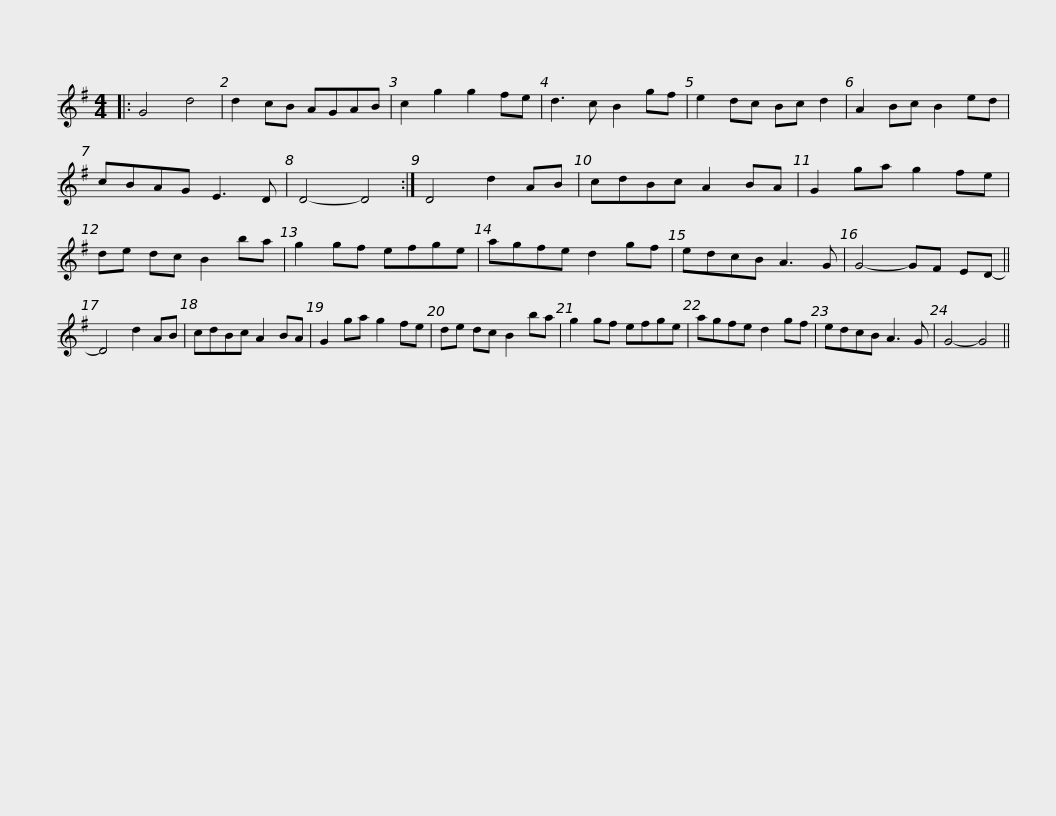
X:1
L:1/8
M:4/4
I:linebreak $
K:G
V:1 treble
V:1
|: G4 d4 | d2 cB AGAB | c2 g2 g2 fe | d3 c B2 gf | e2 dc Bc d2 | %5
 A2 Bc B2 ed | cBAG E3 D | D4- D4 :|$ D4 d2 AB | cdBc A2 BA | %10
 G2 ga g2 fe | de dc B2 ba | g2 gf efge | agfe d2 gf |$ edcB A3 G | %15
 G4- GF ED- || D4 d2 AB | cdBc A2 BA | G2 ga g2 fe | de dc B2 ba | %20
 g2 gf efge |$ agfe d2 gf | edcB A3 G | G4- G4 || %24
